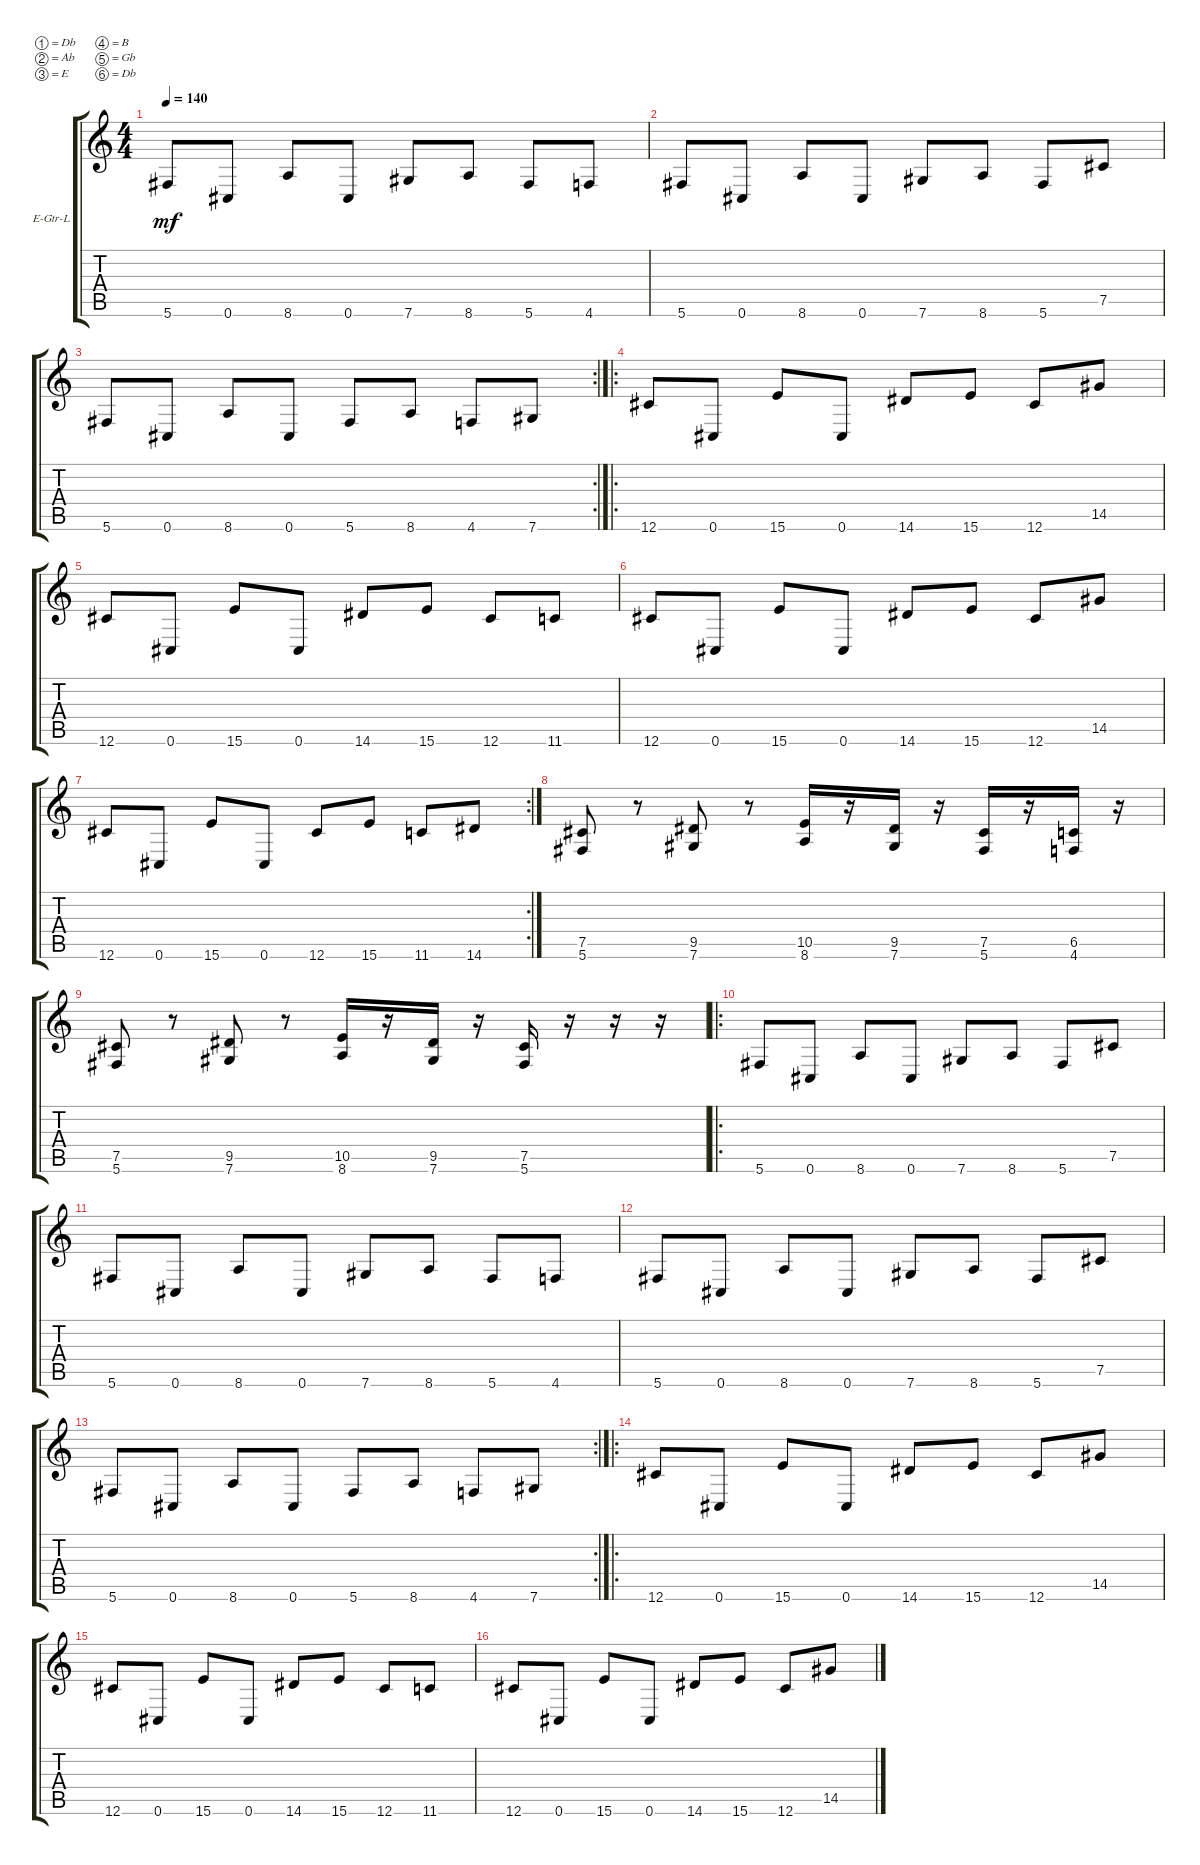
\bracketExtendMode groupsimilarinstruments
\firstSystemTrackNameOrientation horizontal
\otherSystemsTrackNameOrientation horizontal
\track ("Electric Guitar L" "E-Gtr-L") {instrument distortionguitar}
\staff {score tabs}
\tuning (Db4 Ab3 E3 B2 Gb2 Db2)
\ts (4 4)
\tempo 140
\clef g2
\ks c
5.6.8{dy mf} 0.6.8 8.6.8 0.6.8 7.6.8 8.6.8 5.6.8 4.6.8 |
5.6.8 0.6.8 8.6.8 0.6.8 7.6.8 8.6.8 5.6.8 7.5.8 |
\rc 2
5.6.8 0.6.8 8.6.8 0.6.8 5.6.8 8.6.8 4.6.8 7.6.8 |
\ro
12.6.8 0.6.8 15.6.8 0.6.8 14.6.8 15.6.8 12.6.8 14.5.8 |
12.6.8 0.6.8 15.6.8 0.6.8 14.6.8 15.6.8 12.6.8 11.6.8 |
12.6.8 0.6.8 15.6.8 0.6.8 14.6.8 15.6.8 12.6.8 14.5.8 |
\rc 2
12.6.8 0.6.8 15.6.8 0.6.8 12.6.8 15.6.8 11.6.8 14.6.8 |
(5.6 7.5).8 r.8 (7.6 9.5).8 r.8 (8.6 10.5).16 r.16 (7.6 9.5).16 r.16 (5.6 7.5).16 r.16 (4.6 6.5).16 r.16 |
(5.6 7.5).8 r.8 (7.6 9.5).8 r.8 (8.6 10.5).16 r.16 (7.6 9.5).16 r.16 (5.6 7.5).16 r.16 r.16 r.16 |
\ro
5.6.8 0.6.8 8.6.8 0.6.8 7.6.8 8.6.8 5.6.8 7.5.8 |
5.6.8 0.6.8 8.6.8 0.6.8 7.6.8 8.6.8 5.6.8 4.6.8 |
5.6.8 0.6.8 8.6.8 0.6.8 7.6.8 8.6.8 5.6.8 7.5.8 |
\rc 2
5.6.8 0.6.8 8.6.8 0.6.8 5.6.8 8.6.8 4.6.8 7.6.8 |
\ro
12.6.8 0.6.8 15.6.8 0.6.8 14.6.8 15.6.8 12.6.8 14.5.8 |
12.6.8 0.6.8 15.6.8 0.6.8 14.6.8 15.6.8 12.6.8 11.6.8 |
12.6.8 0.6.8 15.6.8 0.6.8 14.6.8 15.6.8 12.6.8 14.5.8
